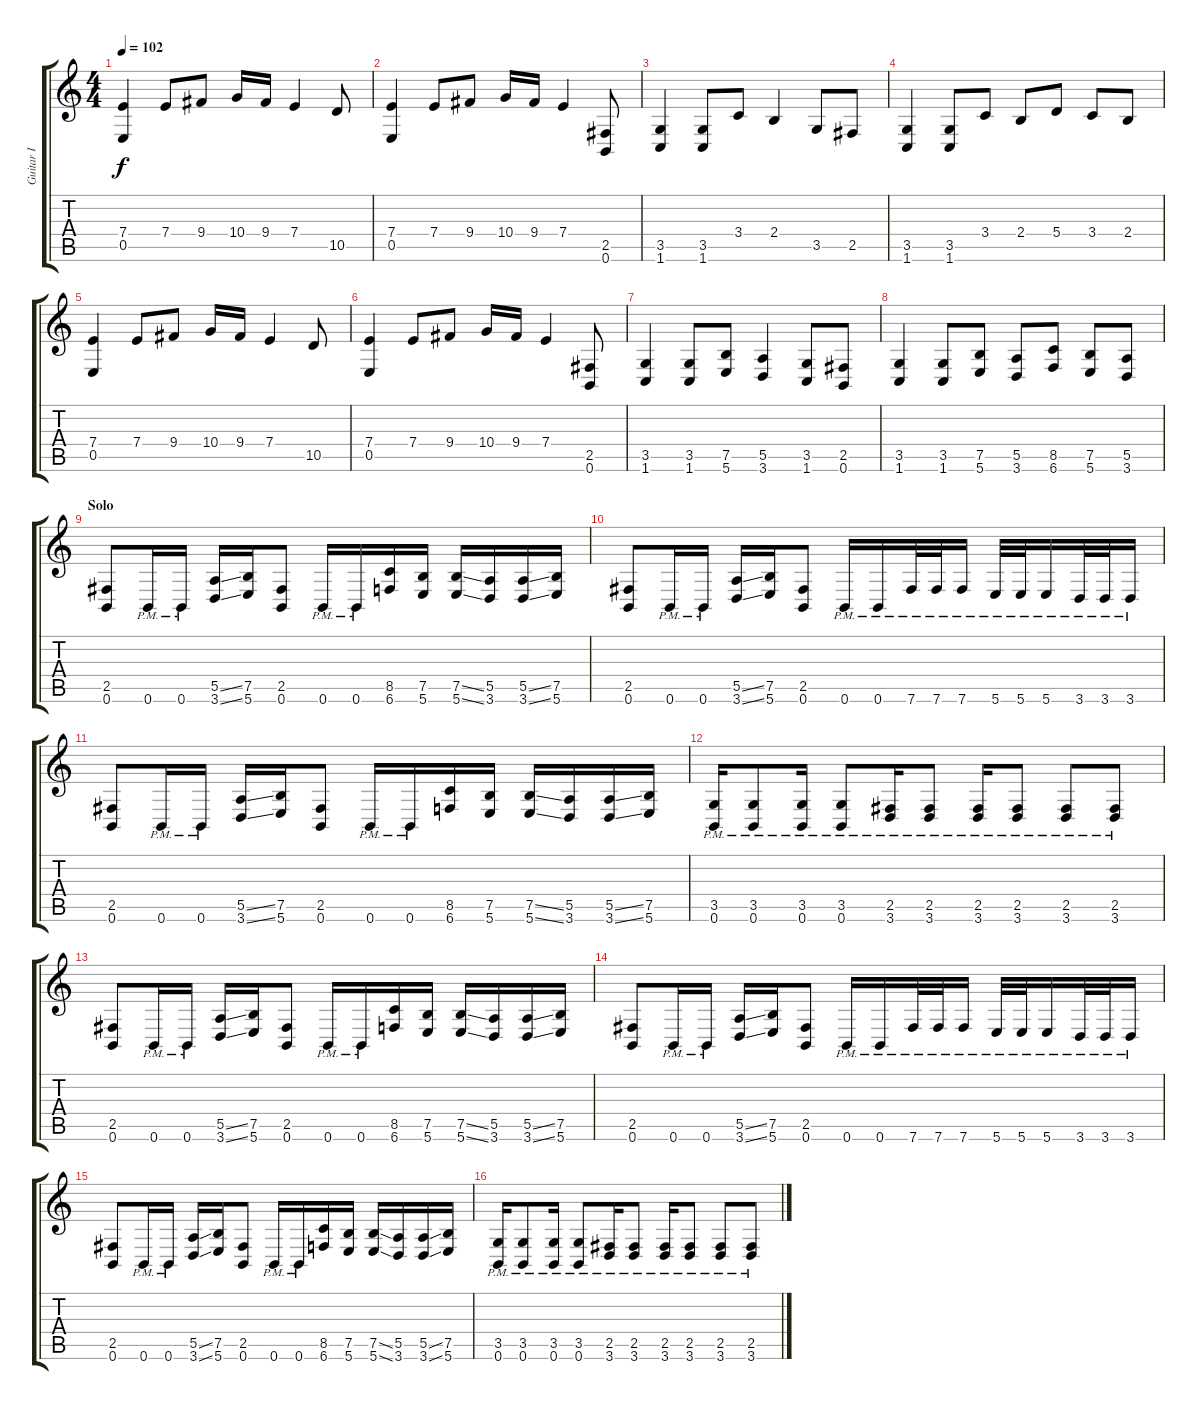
\track ("Guitar I" "Guitar I") {instrument distortionguitar}
\staff {score tabs}
\tuning (B3 Gb3 D3 A2 E2 B1) {hide}
\ts (4 4)
\tempo 102
\clef g2
\ks c
(7.4 0.5).4{dy f} 7.4.8 9.4.8 10.4.16 9.4.16 7.4.4 10.5.8 |
(7.4 0.5).4 7.4.8 9.4.8 10.4.16 9.4.16 7.4.4 (2.5 0.6).8 |
(3.5 1.6).4 (3.5 1.6).8 3.4.8 2.4.4 3.5.8 2.5.8 |
(3.5 1.6).4 (3.5 1.6).8 3.4.8 2.4.8 5.4.8 3.4.8 2.4.8 |
(7.4 0.5).4 7.4.8 9.4.8 10.4.16 9.4.16 7.4.4 10.5.8 |
(7.4 0.5).4 7.4.8 9.4.8 10.4.16 9.4.16 7.4.4 (2.5 0.6).8 |
(3.5 1.6).4 (3.5 1.6).8 (7.5 5.6).8 (5.5 3.6).4 (3.5 1.6).8 (2.5 0.6).8 |
(3.5 1.6).4 (3.5 1.6).8 (7.5 5.6).8 (5.5 3.6).8 (8.5 6.6).8 (7.5 5.6).8 (5.5 3.6).8 |
\section ("" "Solo")
(2.5 0.6).8 0.6{pm}.16 0.6{pm}.16 (5.5{ss} 3.6{ss}).16 (7.5 5.6).16 (2.5 0.6).8 0.6{pm}.16 0.6{pm}.16 (8.5 6.6).16 (7.5 5.6).16 (7.5{ss} 5.6{ss}).16 (5.5 3.6).16 (5.5{ss} 3.6{ss}).16 (7.5 5.6).16 |
(2.5 0.6).8 0.6{pm}.16 0.6{pm}.16 (5.5{ss} 3.6{ss}).16 (7.5 5.6).16 (2.5 0.6).8 0.6{pm}.16 0.6{pm}.16 7.6{pm}.32 7.6{pm}.32 7.6{pm}.16 5.6{pm}.32 5.6{pm}.32 5.6{pm}.16 3.6{pm}.32 3.6{pm}.32 3.6{pm}.16 |
(2.5 0.6).8 0.6{pm}.16 0.6{pm}.16 (5.5{ss} 3.6{ss}).16 (7.5 5.6).16 (2.5 0.6).8 0.6{pm}.16 0.6{pm}.16 (8.5 6.6).16 (7.5 5.6).16 (7.5{ss} 5.6{ss}).16 (5.5 3.6).16 (5.5{ss} 3.6{ss}).16 (7.5 5.6).16 |
(3.5{pm} 0.6{pm}).16 (3.5{pm} 0.6{pm}).8 (3.5{pm} 0.6{pm}).16 (3.5{pm} 0.6{pm}).8 (2.5{pm} 3.6{pm}).16 (2.5{pm} 3.6{pm}).8 (2.5{pm} 3.6{pm}).16 (2.5{pm} 3.6{pm}).8 (2.5{pm} 3.6{pm}).8 (2.5{pm} 3.6{pm}).8 |
(2.5 0.6).8 0.6{pm}.16 0.6{pm}.16 (5.5{ss} 3.6{ss}).16 (7.5 5.6).16 (2.5 0.6).8 0.6{pm}.16 0.6{pm}.16 (8.5 6.6).16 (7.5 5.6).16 (7.5{ss} 5.6{ss}).16 (5.5 3.6).16 (5.5{ss} 3.6{ss}).16 (7.5 5.6).16 |
(2.5 0.6).8 0.6{pm}.16 0.6{pm}.16 (5.5{ss} 3.6{ss}).16 (7.5 5.6).16 (2.5 0.6).8 0.6{pm}.16 0.6{pm}.16 7.6{pm}.32 7.6{pm}.32 7.6{pm}.16 5.6{pm}.32 5.6{pm}.32 5.6{pm}.16 3.6{pm}.32 3.6{pm}.32 3.6{pm}.16 |
(2.5 0.6).8 0.6{pm}.16 0.6{pm}.16 (5.5{ss} 3.6{ss}).16 (7.5 5.6).16 (2.5 0.6).8 0.6{pm}.16 0.6{pm}.16 (8.5 6.6).16 (7.5 5.6).16 (7.5{ss} 5.6{ss}).16 (5.5 3.6).16 (5.5{ss} 3.6{ss}).16 (7.5 5.6).16 |
(3.5{pm} 0.6{pm}).16 (3.5{pm} 0.6{pm}).8 (3.5{pm} 0.6{pm}).16 (3.5{pm} 0.6{pm}).8 (2.5{pm} 3.6{pm}).16 (2.5{pm} 3.6{pm}).8 (2.5{pm} 3.6{pm}).16 (2.5{pm} 3.6{pm}).8 (2.5{pm} 3.6{pm}).8 (2.5{pm} 3.6{pm}).8
